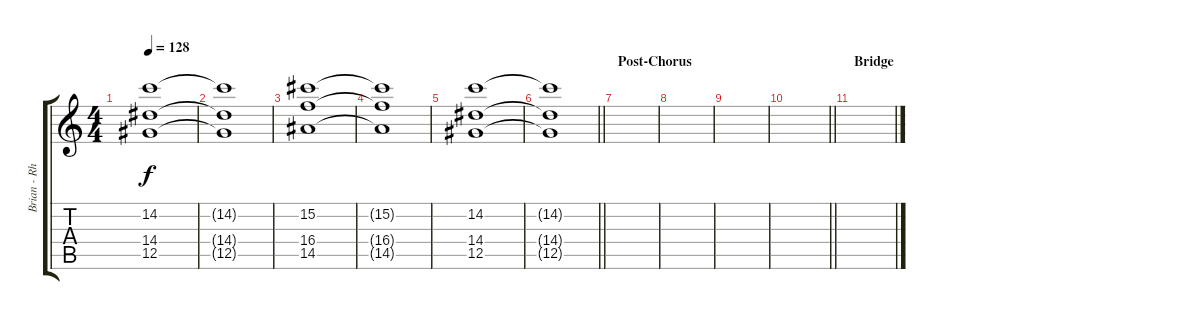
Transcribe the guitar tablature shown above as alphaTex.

\track ("Brian - Rhythm Guitar" "Brian - Rh") {instrument electricguitarclean}
\staff {score tabs}
\tuning (Eb4 Bb3 Gb3 Db3 Ab2 Eb2) {hide}
\ts (4 4)
\tempo 128
\clef g2
\ks c
(14.2 14.4 12.5).1{dy f} |
(14.2{t} 14.4{t} 12.5{t}).1 |
(15.2 16.4 14.5).1 |
(15.2{t} 16.4{t} 14.5{t}).1 |
(14.2 14.4 12.5).1 |
\barLineRight lightlight
(14.2{t} 14.4{t} 12.5{t}).1 |
\section ("" "Post-Chorus")
|
|
|
\barLineRight lightlight
|
\section ("" "Bridge")
